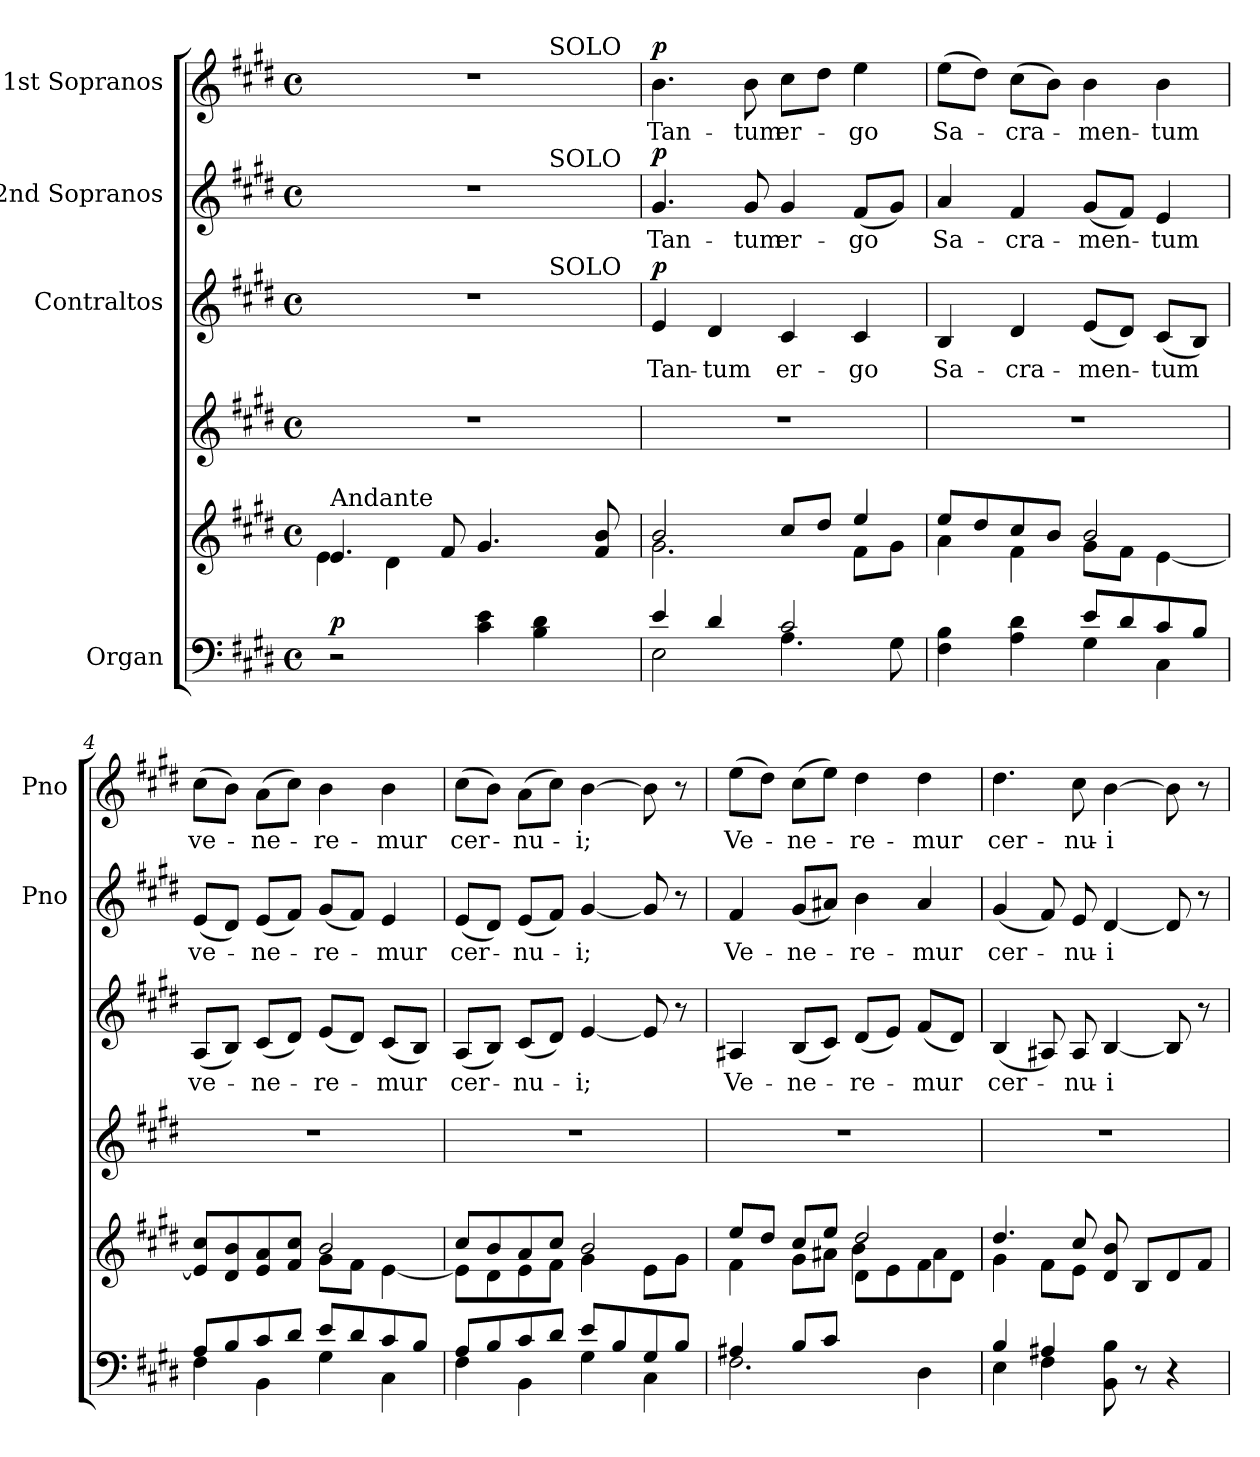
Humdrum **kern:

**kern	**kern	**dynam	**kern	**kern	**text	**dynam	**kern	**text	**dynam	**kern	**text	**dynam
*part5	*part5	*part5	*part4	*part3	*part3	*part3	*part2	*part2	*part2	*part1	*part1	*part1
*staff6	*staff5	*staff5/6	*staff4	*staff3	*staff3	*staff3	*staff2	*staff2	*staff2	*staff1	*staff1	*staff1
*I"Organ	*	*	*	*I"Contraltos	*	*	*I"2nd Sopranos	*	*	*I"1st Sopranos	*	*
*	*	*	*	*	*	*	*I'Pno	*	*	*I'Pno	*	*
*clefF4	*clefG2	*	*clefG2	*clefG2	*	*	*clefG2	*	*	*clefG2	*	*
*k[f#c#g#d#]	*k[f#c#g#d#]	*	*k[f#c#g#d#]	*k[f#c#g#d#]	*	*	*k[f#c#g#d#]	*	*	*k[f#c#g#d#]	*	*
*E:	*E:	*	*E:	*E:	*	*	*E:	*	*	*E:	*	*
*M4/4	*M4/4	*	*M4/4	*M4/4	*	*	*M4/4	*	*	*M4/4	*	*
*met(c)	*met(c)	*	*met(c)	*met(c)	*	*	*met(c)	*	*	*met(c)	*	*
=1	=1	=1	=1	=1	=1	=1	=1	=1	=1	=1	=1	=1
*	*^	*	*	*	*	*	*	*	*	*	*	*
!	!	!	!	!	!	!	!	!	!	!	!LO:TX:a:t=Andante	!	!
!	!LO:TX:a:t=Andante	!	!	!	!	!	!	!	!	!	!	!	!
!	!	!	!LO:DY:a=2	!	!	!	!	!	!	!	!	!	!
*	*	*^	*	*	*^	*	*	*^	*	*	*^	*	*
*	*	*	*	*	*	*	*	*	*	*	*	*	*	*	*^	*	*
2r	4.e/	4e\	4ryy	p	1r	1r	2ryy	.	.	1r	2ryy	.	.	1r	2ryy	4ryy	.	.
.	.	4d#\	16.ryy	.	.	.	.	.	.	.	.	.	.	.	.	16ryy	.	.
*	*	*	*	*	*	*	*	*	*	*	*	*	*	*MM88	*	*	*	*
.	.	.	.	.	.	.	.	.	.	.	.	.	.	.	.	2ryy	.	.
*	*MM88	*	*	*	*	*	*	*	*	*	*	*	*	*	*	*	*	*
.	.	.	2ryy	.	.	.	.	.	.	.	.	.	.	.	.	.	.	.
.	8f#/	.	.	.	.	.	.	.	.	.	.	.	.	.	.	.	.	.
4c#\ 4e\	4.g#/	2ryy	.	.	.	.	4ryy	.	.	.	4ryy	.	.	.	4ryy	.	.	.
4B\ 4d#\	.	.	.	.	.	.	32ryy	.	.	.	32ryy	.	.	.	32ryy	.	.	.
!	!	!	!	!	!	!	!	!	!	!	!	!	!	!	!LO:TX:a:t=SOLO	!	!	!
!	!	!	!	!	!	!	!	!	!	!	!LO:TX:a:t=SOLO	!	!	!	!	!	!	!
!	!	!	!	!	!	!	!LO:TX:a:t=SOLO	!	!	!	!	!	!	!	!	!	!	!
.	.	.	.	.	.	.	8..ryy	.	.	.	8..ryy	.	.	.	8..ryy	.	.	.
.	.	.	.	.	.	.	.	.	.	.	.	.	.	.	.	8.ryy	.	.
.	.	.	8ryy	.	.	.	.	.	.	.	.	.	.	.	.	.	.	.
.	8f#/ 8b/	.	.	.	.	.	.	.	.	.	.	.	.	.	.	.	.	.
.	.	.	32ryy	.	.	.	.	.	.	.	.	.	.	.	.	.	.	.
=2	=2	=2	=2	=2	=2	=2	=2	=2	=2	=2	=2	=2	=2	=2	=2	=2	=2	=2
*^	*	*	*	*	*	*	*	*	*	*	*	*	*	*	*	*	*	*
!	!	!	!	!	!	!	!	!	!	!LO:DY:a	!	!	!	!LO:DY:a	!	!	!	!	!LO:DY:a
*	*	*	*	*	*	*	*v	*v	*	*	*	*	*	*	*v	*v	*v	*	*
*	*	*	*v	*v	*	*	*	*	*	*v	*v	*	*	*	*	*
4e/	2E\	2b/	2.g#\	.	1r	4e/	Tan-	p	4.g#/	Tan-	p	4.b\	Tan-	p
4d#/	.	.	.	.	.	4d#/	-tum	.	.	.	.	.	.	.
.	.	.	.	.	.	.	.	.	8g#/	-tum	.	8b\	-tum	.
2c#/	4.A\	8cc#/L	.	.	.	4c#/	er-	.	4g#/	er-	.	8cc#\L	er-	.
.	.	8dd#/J	.	.	.	.	.	.	.	.	.	8dd#\J	.	.
.	.	4ee/	8f#\L	.	.	4c#/	-go	.	(8f#/L	-go	.	4ee\	-go	.
.	8G#\	.	8g#\J	.	.	.	.	.	8g#/J)	.	.	.	.	.
=3	=3	=3	=3	=3	=3	=3	=3	=3	=3	=3	=3	=3	=3	=3
2ryy	4F#\ 4B\	8ee/L	4a\	.	1r	4B/	Sa-	.	4a/	Sa-	.	(8ee\L	Sa-	.
.	.	8dd#/	.	.	.	.	.	.	.	.	.	8dd#\J)	.	.
.	4A\ 4d#\	8cc#/	4f#\	.	.	4d#/	-cra-	.	4f#/	-cra-	.	(8cc#\L	-cra-	.
.	.	8b/J	.	.	.	.	.	.	.	.	.	8b\J)	.	.
8e/L	4G#\	2b/	8g#\L	.	.	(8e/L	-men-	.	(8g#/L	-men-	.	4b\	-men-	.
8d#/	.	.	8f#\J	.	.	8d#/J)	.	.	8f#/J)	.	.	.	.	.
8c#/	4C#\	.	[<4e\	.	.	(8c#/L	-tum	.	4e/	-tum	.	4b\	-tum	.
8B/J	.	.	.	.	.	8B/J)	.	.	.	.	.	.	.	.
!!LO:LB:g=z
=4	=4	=4	=4	=4	=4	=4	=4	=4	=4	=4	=4	=4	=4	=4
8A/L	4F#\	2ryy	8e/] 8cc#/L	.	1r	(8A/L	ve-	.	(8e/L	ve-	.	(8cc#\L	ve-	.
8B/	.	.	8d#/ 8b/	.	.	8B/J)	.	.	8d#/J)	.	.	8b\J)	.	.
8c#/	4BB\	.	8e/ 8a/	.	.	(8c#/L	-ne-	.	(8e/L	-ne-	.	(8a\L	-ne-	.
8d#/J	.	.	8f#/ 8cc#/J	.	.	8d#/J)	.	.	8f#/J)	.	.	8cc#\J)	.	.
8e/L	4G#\	2b/	8g#\L	.	.	(8e/L	-re-	.	(8g#/L	-re-	.	4b\	-re-	.
8d#/	.	.	8f#\J	.	.	8d#/J)	.	.	8f#/J)	.	.	.	.	.
8c#/	4C#\	.	[<4e\	.	.	(8c#/L	-mur	.	4e/	-mur	.	4b\	-mur	.
8B/J	.	.	.	.	.	8B/J)	.	.	.	.	.	.	.	.
=5	=5	=5	=5	=5	=5	=5	=5	=5	=5	=5	=5	=5	=5	=5
8A/L	4F#\	8cc#/L	8e\L]	.	1r	(8A/L	cer-	.	(8e/L	cer-	.	(8cc#\L	cer-	.
8B/	.	8b/	8d#\	.	.	8B/J)	.	.	8d#/J)	.	.	8b\J)	.	.
8c#/	4BB\	8a/	8e\	.	.	(8c#/L	-nu-	.	(8e/L	-nu-	.	(8a\L	-nu-	.
8d#/J	.	8cc#/J	8f#\J	.	.	8d#/J)	.	.	8f#/J)	.	.	8cc#\J)	.	.
8e/L	4G#\	2b/	4g#\	.	.	[4e/	-i;	.	[4g#/	-i;	.	[4b\	-i;	.
8B/	.	.	.	.	.	.	.	.	.	.	.	.	.	.
8G#/	4C#\	.	8e\L	.	.	8e/]	.	.	8g#/]	.	.	8b\]	.	.
8B/J	.	.	8g#\J	.	.	8r	.	.	8r	.	.	8r	.	.
=6	=6	=6	=6	=6	=6	=6	=6	=6	=6	=6	=6	=6	=6	=6
*	*	*	*^	*	*	*	*	*	*	*	*	*	*	*
4A#X/	2.F#\	8ee/L	4f#\	2ryy	.	1r	4A#X/	Ve-	.	4f#/	Ve-	.	(8ee\L	Ve-	.
.	.	8dd#/J	.	.	.	.	.	.	.	.	.	.	8dd#\J)	.	.
8B/L	.	8cc#/L	8g#\L	.	.	.	(8B/L	-ne-	.	(8g#/L	-ne-	.	(8cc#\L	-ne-	.
8c#/J	.	8ee/J	8a#X\J	.	.	.	8c#/J)	.	.	8a#X/J)	.	.	8ee\J)	.	.
2ryy	.	2dd#/	8d#\L	4b\	.	.	(8d#/L	-re-	.	4b\	-re-	.	4dd#\	-re-	.
.	.	.	8e\	.	.	.	8e/J)	.	.	.	.	.	.	.	.
.	4D#\	.	8f#\	4a#\	.	.	(8f#/L	-mur	.	4a#/	-mur	.	4dd#\	-mur	.
.	.	.	8d#\J	.	.	.	8d#/J)	.	.	.	.	.	.	.	.
*	*	*	*v	*v	*	*	*	*	*	*	*	*	*	*	*
=7	=7	=7	=7	=7	=7	=7	=7	=7	=7	=7	=7	=7	=7	=7
4B/	4E\	4.dd#/	4g#\	.	1r	(4B/	cer-	.	(4g#/	cer-	.	4.dd#\	cer-	.
4A#X/	4F#\	.	8f#\L	.	.	8A#X/)	.	.	8f#/)	.	.	.	.	.
.	.	8cc#/	8e\J	.	.	8A#/	-nu-	.	8e/	-nu-	.	8cc#\	-nu-	.
2ryy	8BB\ 8B\	8d#/ 8b/	2ryy	.	.	[4B/	-i	.	[4d#/	-i	.	[4b\	-i	.
.	8r	8B/L	.	.	.	.	.	.	.	.	.	.	.	.
.	4r	8d#/	.	.	.	8B/]	.	.	8d#/]	.	.	8b\]	.	.
.	.	8f#/J	.	.	.	8r	.	.	8r	.	.	8r	.	.
*v	*v	*	*	*	*	*	*	*	*	*	*	*	*	*
*	*v	*v	*	*	*	*	*	*	*	*	*	*	*
=	=	=	=	=	=	=	=	=	=	=	=	=
*-	*-	*-	*-	*-	*-	*-	*-	*-	*-	*-	*-	*-
